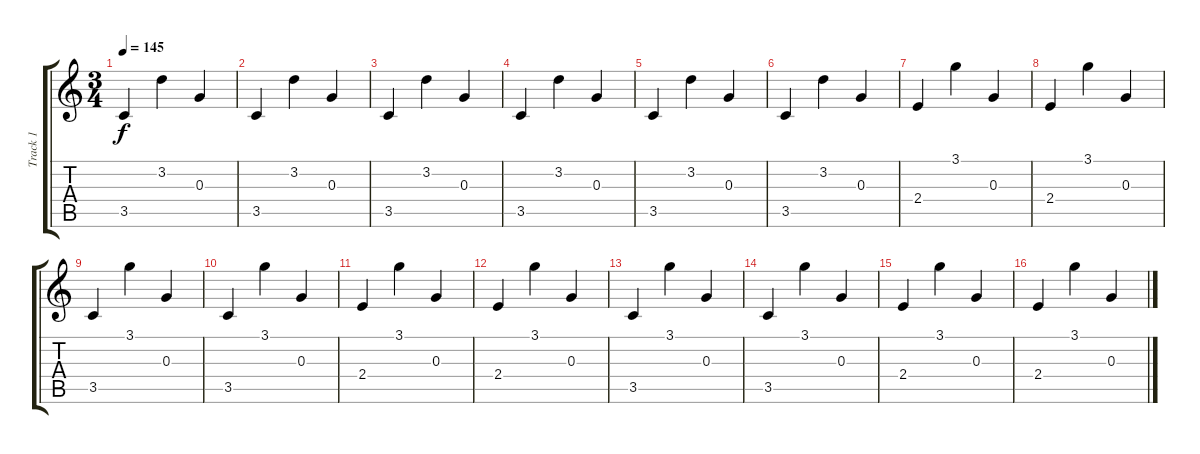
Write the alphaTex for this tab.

\track ("Track 1" "Track 1") {instrument acousticguitarnylon}
\staff {score tabs}
\tuning (E4 B3 G3 D3 A2 E2) {hide}
\ts (3 4)
\tempo 145
\clef g2
\ks c
3.5.4{dy f} 3.2.4 0.3.4 |
3.5.4 3.2.4 0.3.4 |
3.5.4 3.2.4 0.3.4 |
3.5.4 3.2.4 0.3.4 |
3.5.4 3.2.4 0.3.4 |
3.5.4 3.2.4 0.3.4 |
2.4.4 3.1.4 0.3.4 |
2.4.4 3.1.4 0.3.4 |
3.5.4 3.1.4 0.3.4 |
3.5.4 3.1.4 0.3.4 |
2.4.4 3.1.4 0.3.4 |
2.4.4 3.1.4 0.3.4 |
3.5.4 3.1.4 0.3.4 |
3.5.4 3.1.4 0.3.4 |
2.4.4 3.1.4 0.3.4 |
2.4.4 3.1.4 0.3.4
